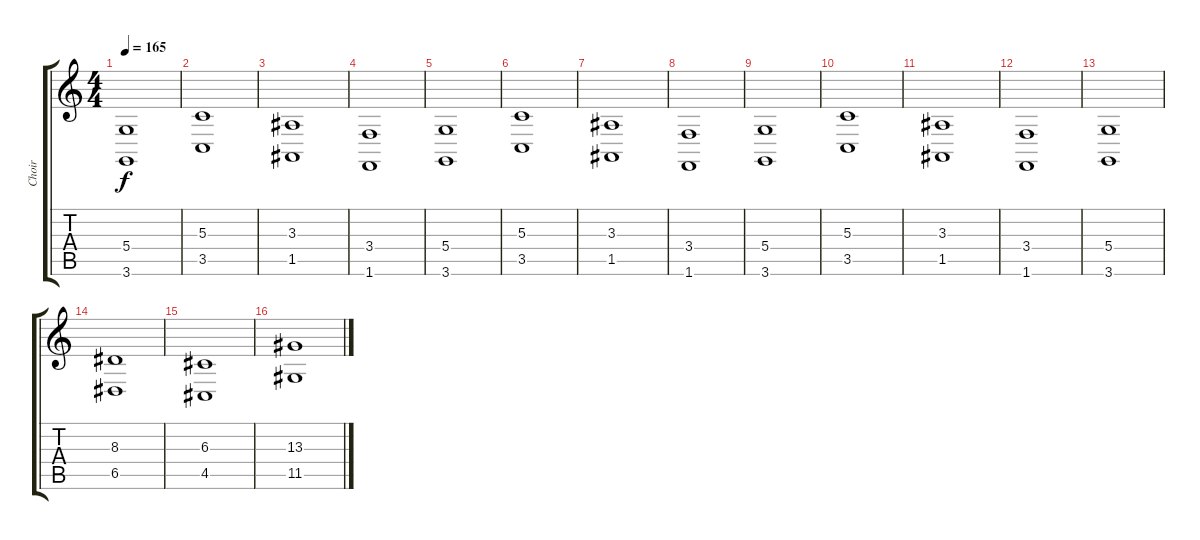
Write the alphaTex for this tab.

\track ("Choir" "Choir") {instrument choiraahs}
\staff {score tabs}
\tuning (E4 B3 G3 D3 A2 E2) {hide}
\ts (4 4)
\tempo 165
\clef g2
\ks c
(5.4 3.6).1{dy f} |
(5.3 3.5).1 |
(3.3 1.5).1 |
(3.4 1.6).1 |
(5.4 3.6).1 |
(5.3 3.5).1 |
(3.3 1.5).1 |
(3.4 1.6).1 |
(5.4 3.6).1 |
(5.3 3.5).1 |
(3.3 1.5).1 |
(3.4 1.6).1 |
(5.4 3.6).1 |
(8.3 6.5).1 |
(6.3 4.5).1 |
(13.3 11.5).1
